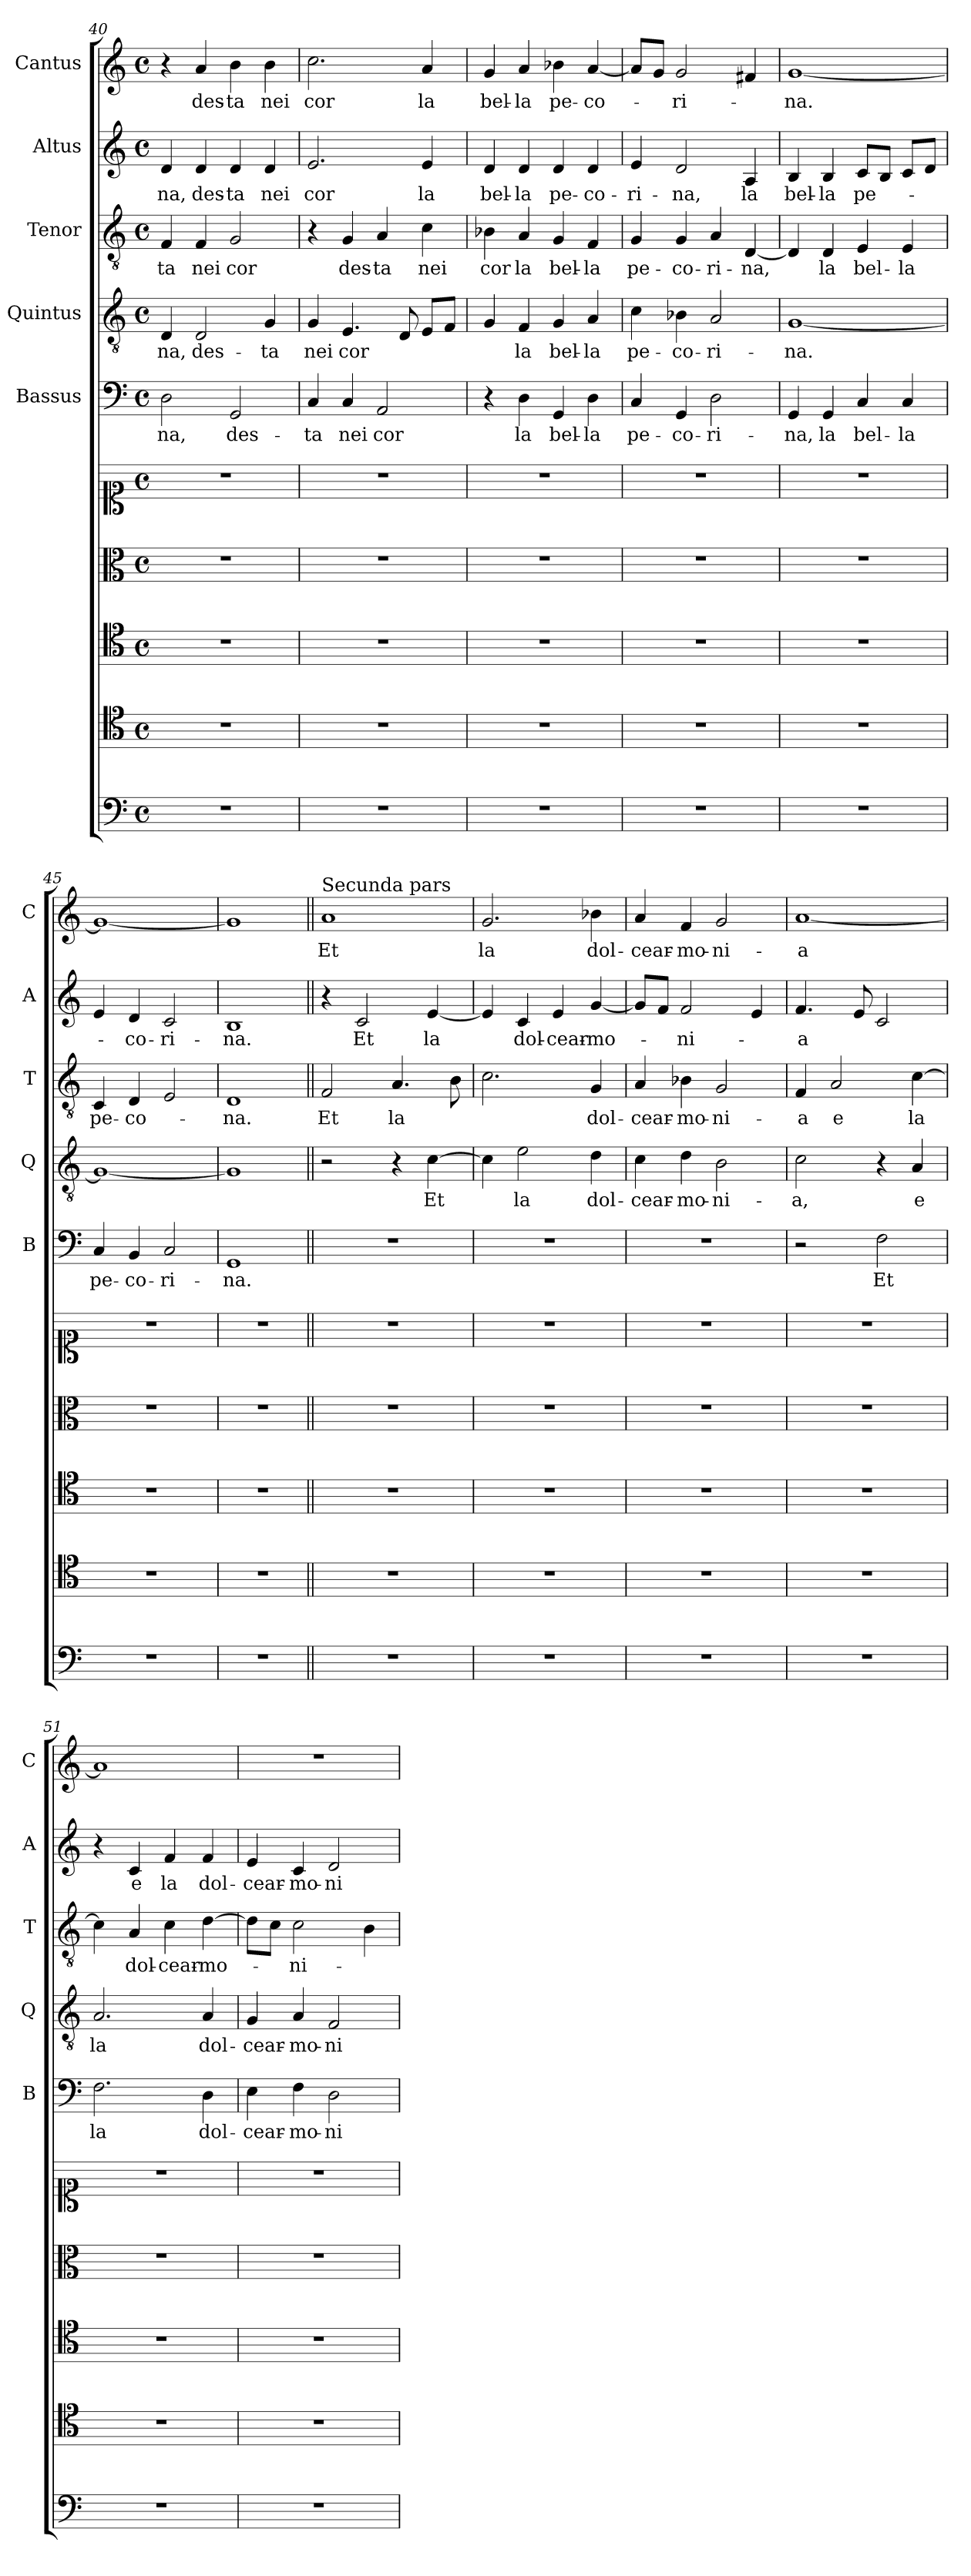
**kern	**kern	**kern	**kern	**kern	**kern	**text	**kern	**text	**kern	**text	**kern	**text	**kern	**text
*part10	*part9	*part8	*part7	*part6	*part5	*part5	*part4	*part4	*part3	*part3	*part2	*part2	*part1	*part1
*staff10	*staff9	*staff8	*staff7	*staff6	*staff5	*staff5	*staff4	*staff4	*staff3	*staff3	*staff2	*staff2	*staff1	*staff1
*	*	*	*	*	*I"Bassus	*	*I"Quintus	*	*I"Tenor	*	*I"Altus	*	*I"Cantus	*
*	*	*	*	*	*I'B	*	*I'Q	*	*I'T	*	*I'A	*	*I'C	*
*clefF4	*clefC4	*clefC4	*clefC3	*clefC1	*clefF4	*	*clefGv2	*	*clefGv2	*	*clefG2	*	*clefG2	*
*k[]	*k[]	*k[]	*k[]	*k[]	*k[]	*	*k[]	*	*k[]	*	*k[]	*	*k[]	*
*C:	*C:	*C:	*C:	*C:	*C:	*	*C:	*	*C:	*	*C:	*	*C:	*
*M4/4	*M4/4	*M4/4	*M4/4	*M4/4	*M4/4	*	*M4/4	*	*M4/4	*	*M4/4	*	*M4/4	*
*met(c)	*met(c)	*met(c)	*met(c)	*met(c)	*met(c)	*	*met(c)	*	*met(c)	*	*met(c)	*	*met(c)	*
=40	=40	=40	=40	=40	=40	=40	=40	=40	=40	=40	=40	=40	=40	=40
1r	1r	1r	1r	1r	2D\	-na,	4D/	-na,	4F/	ta	4d/	-na,	4r	.
.	.	.	.	.	.	.	2D/	des-	4F/	nei	4d/	des-	4a/	des-
.	.	.	.	.	2GG/	des-	.	.	2G/	cor	4d/	-ta	4b\	-ta
.	.	.	.	.	.	.	4G/	-ta	.	.	4d/	nei	4b\	nei
!!LO:LB:g=z
=41	=41	=41	=41	=41	=41	=41	=41	=41	=41	=41	=41	=41	=41	=41
1r	1r	1r	1r	1r	4C/	-ta	4G/	nei	4r	.	2.e/	cor	2.cc\	cor
.	.	.	.	.	4C/	nei	4.E/	cor	4G/	des-	.	.	.	.
.	.	.	.	.	2AA/	cor	.	.	4A/	-ta	.	.	.	.
.	.	.	.	.	.	.	8D/	.	.	.	.	.	.	.
.	.	.	.	.	.	.	8E/L	.	4c\	nei	4e/	la	4a/	la
.	.	.	.	.	.	.	8F/J	.	.	.	.	.	.	.
=42	=42	=42	=42	=42	=42	=42	=42	=42	=42	=42	=42	=42	=42	=42
1r	1r	1r	1r	1r	4r	.	4G/	.	4B-X\	cor	4d/	bel-	4g/	bel-
.	.	.	.	.	4D\	la	4F/	la	4A/	la	4d/	-la	4a/	-la
.	.	.	.	.	4GG/	bel-	4G/	bel-	4G/	bel-	4d/	pe-	4b-X\	pe-
.	.	.	.	.	4D\	-la	4A/	-la	4F/	-la	4d/	-co-	[4a/	-co-
=43	=43	=43	=43	=43	=43	=43	=43	=43	=43	=43	=43	=43	=43	=43
1r	1r	1r	1r	1r	4C/	pe-	4c\	pe-	4G/	pe-	4e/	-ri-	8a/L]	.
.	.	.	.	.	.	.	.	.	.	.	.	.	8g/J	.
.	.	.	.	.	4GG/	-co-	4B-X\	-co-	4G/	-co-	2d/	-na,	2g/	-ri-
.	.	.	.	.	2D\	-ri-	2A/	-ri-	4A/	-ri-	.	.	.	.
.	.	.	.	.	.	.	.	.	[4D/	-na,	4A/	la	4f#/	.
=44	=44	=44	=44	=44	=44	=44	=44	=44	=44	=44	=44	=44	=44	=44
1r	1r	1r	1r	1r	4GG/	-na,	[1G	-na.	4D/]	.	4B/	bel-	[1g	-na.
.	.	.	.	.	4GG/	la	.	.	4D/	la	4B/	-la	.	.
.	.	.	.	.	4C/	bel-	.	.	4E/	bel-	8c/L	pe-	.	.
.	.	.	.	.	.	.	.	.	.	.	8B/J	.	.	.
.	.	.	.	.	4C/	-la	.	.	4E/	-la	8c/L	.	.	.
.	.	.	.	.	.	.	.	.	.	.	8d/J	.	.	.
=45	=45	=45	=45	=45	=45	=45	=45	=45	=45	=45	=45	=45	=45	=45
1r	1r	1r	1r	1r	4C/	pe-	1G_	.	4C/	pe-	4e/	.	1g_	.
.	.	.	.	.	4BB/	-co-	.	.	4D/	-co-	4d/	-co-	.	.
.	.	.	.	.	2C/	-ri-	.	.	2E/	.	2c/	-ri-	.	.
=46	=46	=46	=46	=46	=46	=46	=46	=46	=46	=46	=46	=46	=46	=46
1r	1r	1r	1r	1r	1GG	-na.	1G]	.	1D	-na.	1B	-na.	1g]	.
!!LO:PB:g=z
=47||	=47||	=47||	=47||	=47||	=47||	=47||	=47||	=47||	=47||	=47||	=47||	=47||	=47||	=47||
!	!	!	!	!	!	!	!	!	!	!	!	!	!LO:TX:a:t=Secunda pars	!
1r	1r	1r	1r	1r	1r	.	2r	.	2F/	Et	4r	.	1a	Et
.	.	.	.	.	.	.	.	.	.	.	2c/	Et	.	.
.	.	.	.	.	.	.	4r	.	4.A/	la	.	.	.	.
.	.	.	.	.	.	.	[4c\	Et	.	.	[4e/	la	.	.
.	.	.	.	.	.	.	.	.	8B\	.	.	.	.	.
=48	=48	=48	=48	=48	=48	=48	=48	=48	=48	=48	=48	=48	=48	=48
1r	1r	1r	1r	1r	1r	.	4c\]	.	2.c\	.	4e/]	.	2.g/	la
.	.	.	.	.	.	.	2e\	la	.	.	4c/	dol-	.	.
.	.	.	.	.	.	.	.	.	.	.	4e/	-cear-	.	.
.	.	.	.	.	.	.	4d\	dol-	4G/	dol-	[4g/	-mo-	4b-X\	dol-
=49	=49	=49	=49	=49	=49	=49	=49	=49	=49	=49	=49	=49	=49	=49
1r	1r	1r	1r	1r	1r	.	4c\	-cear-	4A/	-cear-	8g/L]	.	4a/	-cear-
.	.	.	.	.	.	.	.	.	.	.	8f/J	.	.	.
.	.	.	.	.	.	.	4d\	-mo-	4B-X\	-mo-	2f/	-ni-	4f/	-mo-
.	.	.	.	.	.	.	2B\	-ni-	2G/	-ni-	.	.	2g/	-ni-
.	.	.	.	.	.	.	.	.	.	.	4e/	.	.	.
=50	=50	=50	=50	=50	=50	=50	=50	=50	=50	=50	=50	=50	=50	=50
1r	1r	1r	1r	1r	2r	.	2c\	-a,	4F/	-a	4.f/	-a	[1a	-a
.	.	.	.	.	.	.	.	.	2A/	e	.	.	.	.
.	.	.	.	.	.	.	.	.	.	.	8e/	.	.	.
.	.	.	.	.	2F\	Et	4r	.	.	.	2c/	.	.	.
.	.	.	.	.	.	.	4A/	e	[4c\	la	.	.	.	.
=51	=51	=51	=51	=51	=51	=51	=51	=51	=51	=51	=51	=51	=51	=51
1r	1r	1r	1r	1r	2.F\	la	2.A/	la	4c\]	.	4r	.	1a]	.
.	.	.	.	.	.	.	.	.	4A/	dol-	4c/	e	.	.
.	.	.	.	.	.	.	.	.	4c\	-cear-	4f/	la	.	.
.	.	.	.	.	4D\	dol-	4A/	dol-	[4d\	-mo-	4f/	dol-	.	.
!!LO:LB:g=z
=52	=52	=52	=52	=52	=52	=52	=52	=52	=52	=52	=52	=52	=52	=52
1r	1r	1r	1r	1r	4E\	-cear-	4G/	-cear-	8d\L]	.	4e/	-cear-	1r	.
.	.	.	.	.	.	.	.	.	8c\J	.	.	.	.	.
.	.	.	.	.	4F\	-mo-	4A/	-mo-	2c\	-ni-	4c/	-mo-	.	.
.	.	.	.	.	2D\	-ni-	2F/	-ni-	.	.	2d/	-ni-	.	.
.	.	.	.	.	.	.	.	.	4B\	.	.	.	.	.
=	=	=	=	=	=	=	=	=	=	=	=	=	=	=
*-	*-	*-	*-	*-	*-	*-	*-	*-	*-	*-	*-	*-	*-	*-
